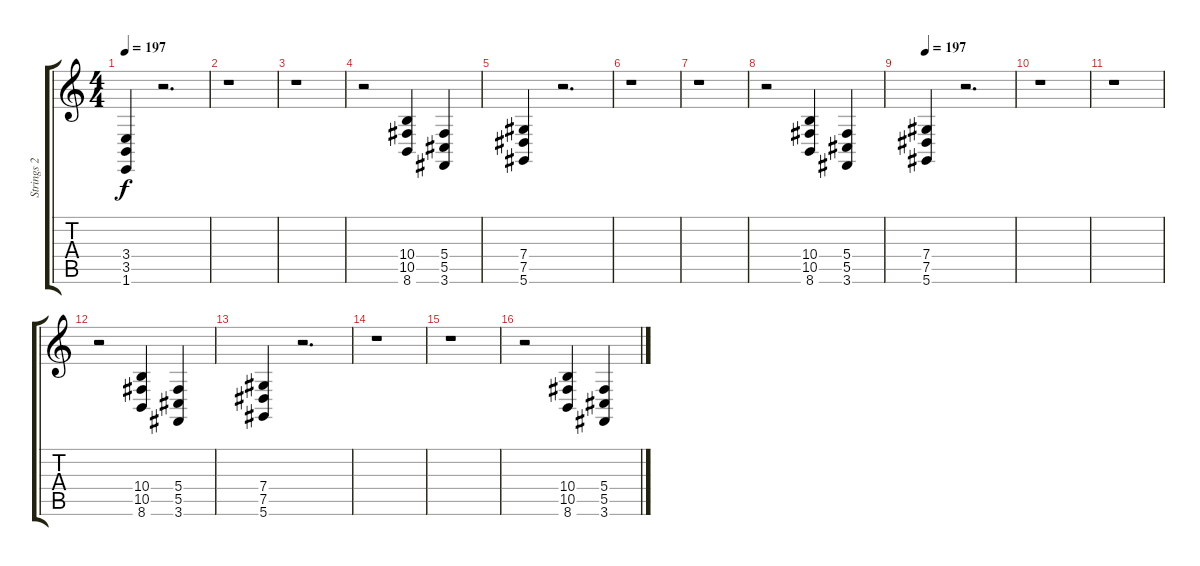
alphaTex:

\track ("Strings 2" "Strings 2") {instrument stringensemble1}
\staff {score tabs}
\tuning (Eb4 Bb3 Gb3 Db3 Ab2 Eb2) {hide}
\ts (4 4)
\tempo 197
\clef g2
\ks c
(3.4 3.5 1.6).4{dy f} r.2{d} |
r.1 |
r.1 |
r.2 (10.4 10.5 8.6).4 (5.4 5.5 3.6).4 |
(7.4 7.5 5.6).4 r.2{d} |
r.1 |
r.1 |
r.2 (10.4 10.5 8.6).4 (5.4 5.5 3.6).4 |
\tempo 197
(7.4 7.5 5.6).4 r.2{d} |
r.1 |
r.1 |
r.2 (10.4 10.5 8.6).4 (5.4 5.5 3.6).4 |
(7.4 7.5 5.6).4 r.2{d} |
r.1 |
r.1 |
r.2 (10.4 10.5 8.6).4 (5.4 5.5 3.6).4
